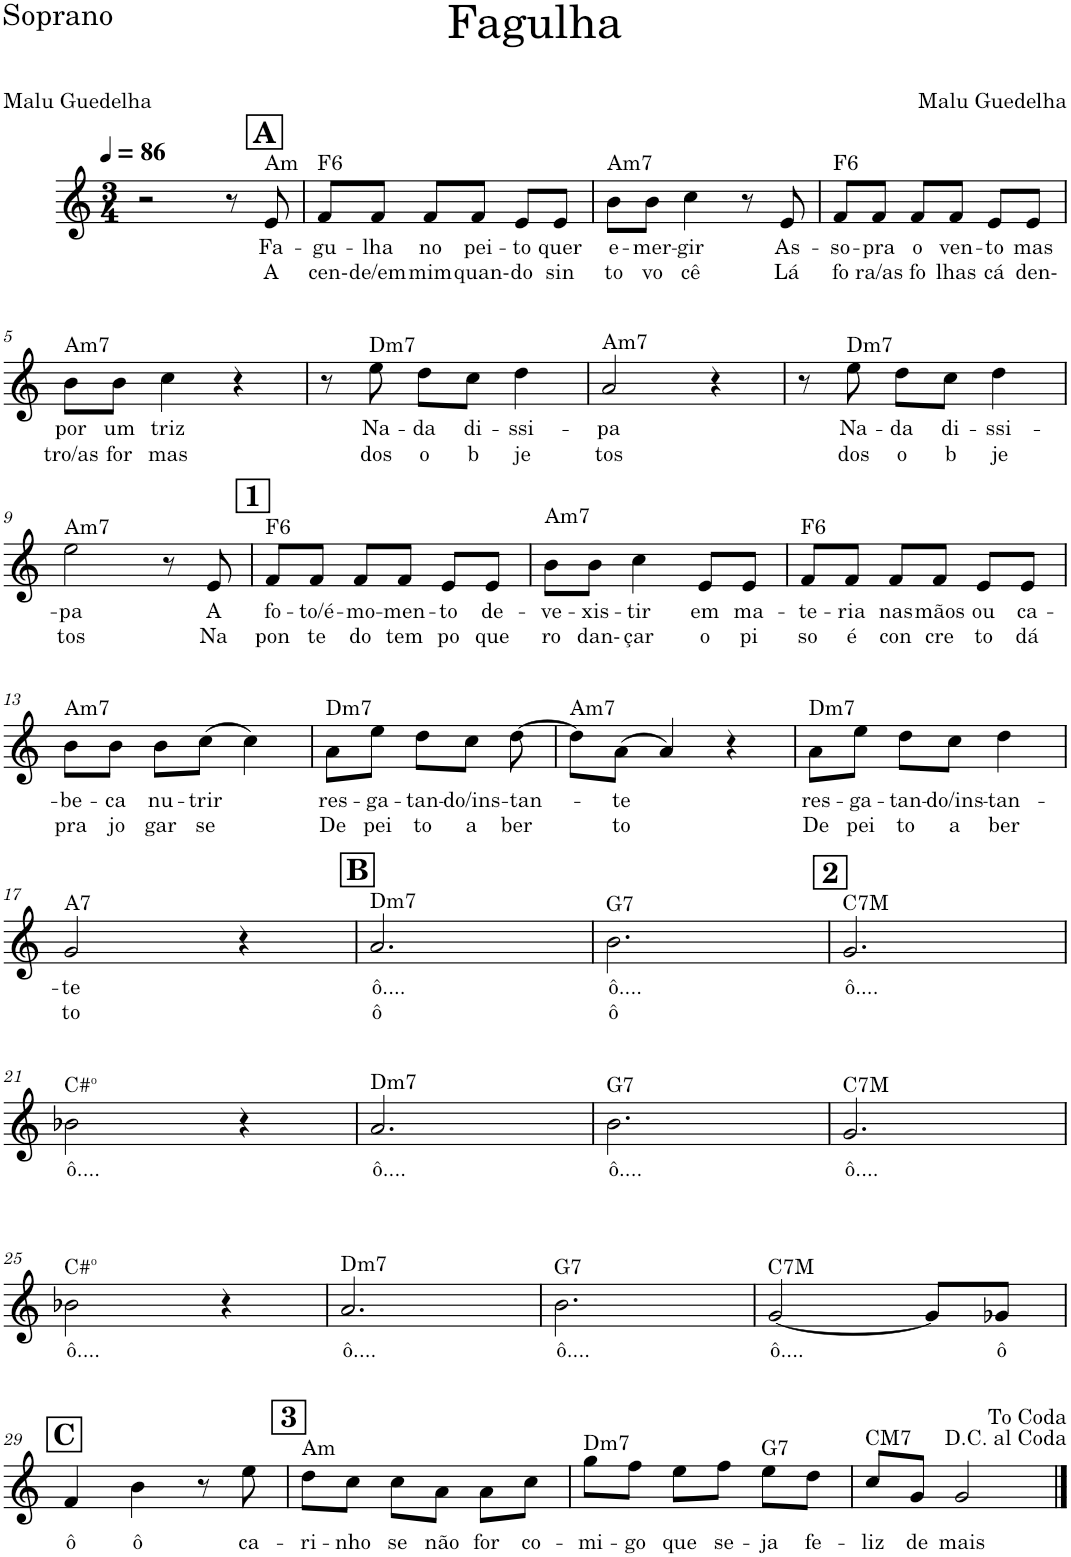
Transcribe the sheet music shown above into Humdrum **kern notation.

**kern	**text	**text
*part1	*part1	*part1
*staff1	*staff1	*staff1
*I"Soprano	*	*
*I'S.	*	*
*clefG2	*	*
*k[]	*	*
*M3/4	*	*
*MM86	*	*
!!LO:REH:place=s1:a:B:cj:fs=14:t=A:qo=2.5
=1	=1	=1
2r	.	.
8r	.	.
!LO:TX:a:t=Am	!	!
!	!LO:LY:b	!LO:LY:b
8e/	Fa-	A
=2	=2	=2
!LO:TX:a:t=F6	!	!
!	!LO:LY:b	!LO:LY:b
8f/L	-gu-	cen-
!	!LO:LY:b	!LO:LY:b
8f/J	-lha	de/em
!	!LO:LY:b	!LO:LY:b
8f/L	no	mim
!	!LO:LY:b	!LO:LY:b
8f/J	pei-	quan-
!	!LO:LY:b	!LO:LY:b
8e/L	-to	do
!	!LO:LY:b	!LO:LY:b
8e/J	quer	sin
=3	=3	=3
!LO:TX:a:t=Am7	!	!
!	!LO:LY:b	!LO:LY:b
8b\L	e-	to
!	!LO:LY:b	!LO:LY:b
8b\J	-mer-	vo
!	!LO:LY:b	!LO:LY:b
4cc\	-gir	cê
8r	.	.
!	!LO:LY:b	!LO:LY:b
8e/	As-	Lá
=4	=4	=4
!LO:TX:a:t=F6	!	!
!	!LO:LY:b	!LO:LY:b
8f/L	-so-	fo
!	!LO:LY:b	!LO:LY:b
8f/J	-pra	ra/as
!	!LO:LY:b	!LO:LY:b
8f/L	o	fo
!	!LO:LY:b	!LO:LY:b
8f/J	ven-	lhas
!	!LO:LY:b	!LO:LY:b
8e/L	-to	cá
!	!LO:LY:b	!LO:LY:b
8e/J	mas	den-
!!LO:LB:g=z
=5	=5	=5
!LO:TX:a:t=Am7	!	!
!	!LO:LY:b	!LO:LY:b
8b\L	por	tro/as
!	!LO:LY:b	!LO:LY:b
8b\J	um	for
!	!LO:LY:b	!LO:LY:b
4cc\	triz	mas
4r	.	.
=6	=6	=6
8r	.	.
!LO:TX:a:t=Dm7	!	!
!	!LO:LY:b	!LO:LY:b
8ee\	Na-	dos
!	!LO:LY:b	!LO:LY:b
8dd\L	-da	o
!	!LO:LY:b	!LO:LY:b
8cc\J	di-	b
!	!LO:LY:b	!LO:LY:b
4dd\	-ssi-	je
=7	=7	=7
!LO:TX:a:t=Am7	!	!
!	!LO:LY:b	!LO:LY:b
2a/	-pa	tos
4r	.	.
=8	=8	=8
8r	.	.
!LO:TX:a:t=Dm7	!	!
!	!LO:LY:b	!LO:LY:b
8ee\	Na-	dos
!	!LO:LY:b	!LO:LY:b
8dd\L	-da	o
!	!LO:LY:b	!LO:LY:b
8cc\J	di-	b
!	!LO:LY:b	!LO:LY:b
4dd\	-ssi-	je
!!LO:LB:g=z
=9	=9	=9
!LO:TX:a:t=Am7	!	!
!	!LO:LY:b	!LO:LY:b
2ee\	-pa	tos
8r	.	.
!	!LO:LY:b	!LO:LY:b
8e/	A	Na
!!LO:REH:place=s1:a:B:cj:fs=14:t=1
=10	=10	=10
!LO:TX:a:t=F6	!	!
!	!LO:LY:b	!LO:LY:b
8f/L	fo-	pon
!	!LO:LY:b	!LO:LY:b
8f/J	-to/é-	te
!	!LO:LY:b	!LO:LY:b
8f/L	-mo-	do
!	!LO:LY:b	!LO:LY:b
8f/J	-men-	tem
!	!LO:LY:b	!LO:LY:b
8e/L	-to	po
!	!LO:LY:b	!LO:LY:b
8e/J	de-	que
=11	=11	=11
!LO:TX:a:t=Am7	!	!
!	!LO:LY:b	!LO:LY:b
8b\L	-ve-	ro
!	!LO:LY:b	!LO:LY:b
8b\J	-xis-	dan-
!	!LO:LY:b	!LO:LY:b
4cc\	-tir	çar
!	!LO:LY:b	!LO:LY:b
8e/L	em	o
!	!LO:LY:b	!LO:LY:b
8e/J	ma-	pi
=12	=12	=12
!LO:TX:a:t=F6	!	!
!	!LO:LY:b	!LO:LY:b
8f/L	-te-	so
!	!LO:LY:b	!LO:LY:b
8f/J	-ria	é
!	!LO:LY:b	!LO:LY:b
8f/L	nas	con
!	!LO:LY:b	!LO:LY:b
8f/J	mãos	cre
!	!LO:LY:b	!LO:LY:b
8e/L	ou	to
!	!LO:LY:b	!LO:LY:b
8e/J	ca-	dá
!!LO:LB:g=z
=13	=13	=13
!LO:TX:a:t=Am7	!	!
!	!LO:LY:b	!LO:LY:b
8b\L	-be-	pra
!	!LO:LY:b	!LO:LY:b
8b\J	-ca	jo
!	!LO:LY:b	!LO:LY:b
8b\L	nu-	gar
!	!LO:LY:b	!LO:LY:b
(8cc\J	-trir	se
4cc\)	.	.
=14	=14	=14
!LO:TX:a:t=Dm7	!	!
!	!LO:LY:b	!LO:LY:b
8a\L	res-	De
!	!LO:LY:b	!LO:LY:b
8ee\J	-ga-	pei
!	!LO:LY:b	!LO:LY:b
8dd\L	-tan-	to
!	!LO:LY:b	!LO:LY:b
8cc\J	-do/ins-	a
!	!LO:LY:b	!LO:LY:b
[8dd\	-tan-	ber
=15	=15	=15
!LO:TX:a:t=Am7	!	!
8dd\L]	.	.
!	!LO:LY:b	!LO:LY:b
(8a\J	-te	to
4a/)	.	.
4r	.	.
=16	=16	=16
!LO:TX:a:t=Dm7	!	!
!	!LO:LY:b	!LO:LY:b
8a\L	res-	De
!	!LO:LY:b	!LO:LY:b
8ee\J	-ga-	pei
!	!LO:LY:b	!LO:LY:b
8dd\L	-tan-	to
!	!LO:LY:b	!LO:LY:b
8cc\J	-do/ins-	a
!	!LO:LY:b	!LO:LY:b
4dd\	-tan-	ber
!!LO:LB:g=z
=17	=17	=17
!LO:TX:a:t=A7	!	!
!	!LO:LY:b	!LO:LY:b
2g/	-te	to
4r	.	.
!!LO:REH:place=s1:a:B:cj:fs=14:t=B
=18	=18	=18
!LO:TX:a:t=Dm7	!	!
!	!LO:LY:b	!LO:LY:b
2.a/	ô....	ô
=19	=19	=19
!LO:TX:a:t=G7	!	!
!	!LO:LY:b	!LO:LY:b
2.b\	ô....	ô
!!LO:REH:place=s1:a:B:cj:fs=14:t=2
=20	=20	=20
!LO:TX:a:t=C7M	!	!
!	!LO:LY:b	!
2.g/	ô....	.
!!LO:LB:g=z
=21	=21	=21
!LO:TX:a:t=C#	!	!
!LO:TX:a:t=o	!	!
!	!LO:LY:b	!
2b-X\	ô....	.
4r	.	.
=22	=22	=22
!LO:TX:a:t=Dm7	!	!
!	!LO:LY:b	!
2.a/	ô....	.
=23	=23	=23
!LO:TX:a:t=G7	!	!
!	!LO:LY:b	!
2.b\	ô....	.
=24	=24	=24
!LO:TX:a:t=C7M	!	!
!	!LO:LY:b	!
2.g/	ô....	.
!!LO:LB:g=z
=25	=25	=25
!LO:TX:a:t=C#	!	!
!LO:TX:a:t=o	!	!
!	!LO:LY:b	!
2b-X\	ô....	.
4r	.	.
=26	=26	=26
!LO:TX:a:t=Dm7	!	!
!	!LO:LY:b	!
2.a/	ô....	.
=27	=27	=27
!LO:TX:a:t=G7	!	!
!	!LO:LY:b	!
2.b\	ô....	.
=28	=28	=28
!LO:TX:a:t=C7M	!	!
!	!LO:LY:b	!
[2g/	ô....	.
8g/L]	.	.
!	!LO:LY:b	!
8g-X/J	ô	.
!!LO:LB:g=z
!!LO:REH:place=s1:a:B:cj:fs=14:t=C
=29	=29	=29
!	!LO:LY:b	!
4f/	ô	.
!	!LO:LY:b	!
4b\	ô	.
8r	.	.
!	!LO:LY:b	!
8ee\	ca-	.
!!LO:REH:place=s1:a:B:cj:fs=14:t=3
=30	=30	=30
!LO:TX:a:t=Am	!	!
!	!LO:LY:b	!
8dd\L	-ri-	.
!	!LO:LY:b	!
8cc\J	-nho	.
!	!LO:LY:b	!
8cc\L	se	.
!	!LO:LY:b	!
8a\J	não	.
!	!LO:LY:b	!
8a\L	for	.
!	!LO:LY:b	!
8cc\J	co-	.
=31	=31	=31
!LO:TX:a:t=Dm7	!	!
!	!LO:LY:b	!
8gg\L	-mi-	.
!	!LO:LY:b	!
8ff\J	-go	.
!	!LO:LY:b	!
8ee\L	que	.
!	!LO:LY:b	!
8ff\J	se-	.
!LO:TX:a:t=G7	!	!
!	!LO:LY:b	!
8ee\L	-ja	.
!	!LO:LY:b	!
8dd\J	fe-	.
=32	=32	=32
!LO:TX:a:t=CM7	!	!
!	!LO:LY:b	!
8cc/L	-liz	.
!	!LO:LY:b	!
8g/J	de	.
!	!LO:LY:b	!
2g/	mais	.
==	==	==
*-	*-	*-
